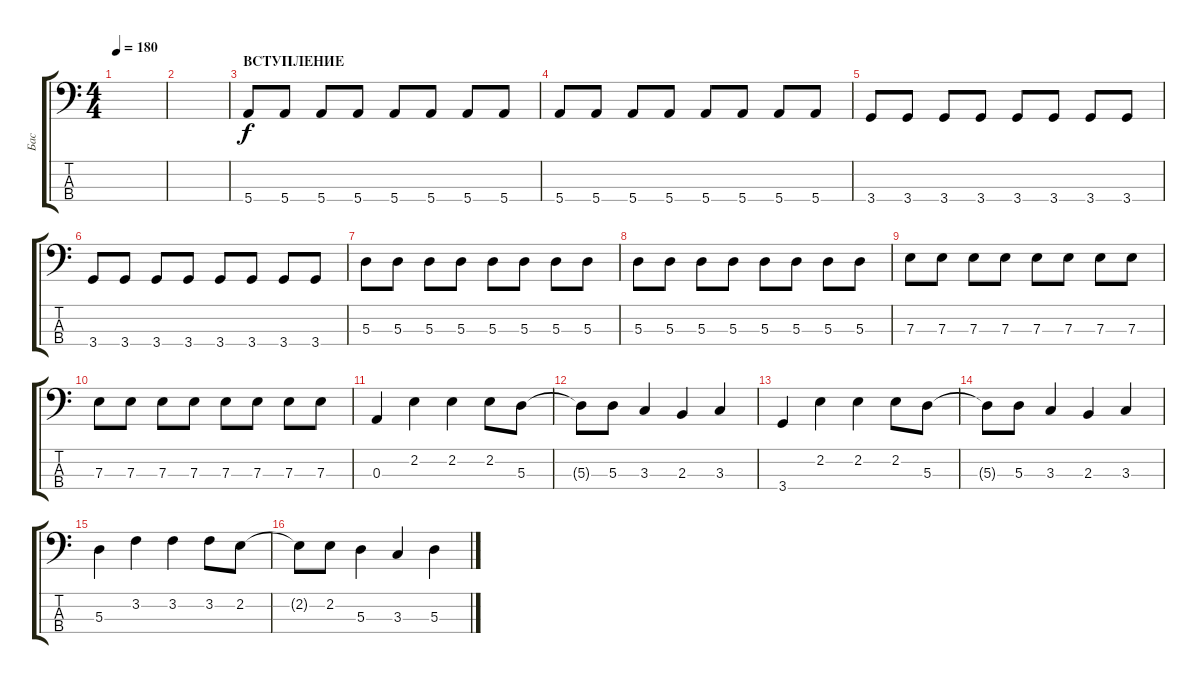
\track ("Бас" "Бас") {instrument electricbasspick}
\staff {score tabs}
\tuning (G2 D2 A1 E1) {hide}
\ts (4 4)
\tempo 180
\clef f4
\ks c
|
|
\section ("" "ВСТУПЛЕНИЕ")
5.4.8 5.4.8 5.4.8 5.4.8 5.4.8 5.4.8 5.4.8 5.4.8 |
5.4.8 5.4.8 5.4.8 5.4.8 5.4.8 5.4.8 5.4.8 5.4.8 |
3.4.8 3.4.8 3.4.8 3.4.8 3.4.8 3.4.8 3.4.8 3.4.8 |
3.4.8 3.4.8 3.4.8 3.4.8 3.4.8 3.4.8 3.4.8 3.4.8 |
5.3.8 5.3.8 5.3.8 5.3.8 5.3.8 5.3.8 5.3.8 5.3.8 |
5.3.8 5.3.8 5.3.8 5.3.8 5.3.8 5.3.8 5.3.8 5.3.8 |
7.3.8 7.3.8 7.3.8 7.3.8 7.3.8 7.3.8 7.3.8 7.3.8 |
7.3.8 7.3.8 7.3.8 7.3.8 7.3.8 7.3.8 7.3.8 7.3.8 |
0.3.4 2.2.4 2.2.4 2.2.8 5.3.8 |
5.3{t}.8 5.3.8 3.3.4 2.3.4 3.3.4 |
3.4.4 2.2.4 2.2.4 2.2.8 5.3.8 |
5.3{t}.8 5.3.8 3.3.4 2.3.4 3.3.4 |
5.3.4 3.2.4 3.2.4 3.2.8 2.2.8 |
2.2{t}.8 2.2.8 5.3.4 3.3.4 5.3.4
